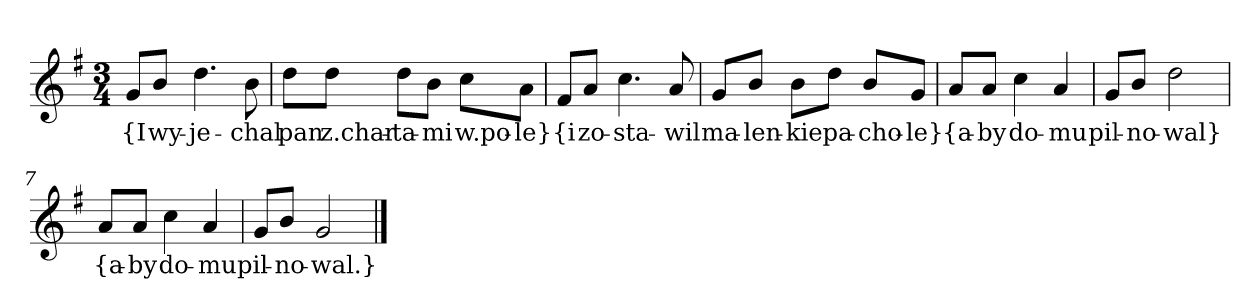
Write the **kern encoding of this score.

**kern	**text
*part1	*part1
*staff1	*staff1
*clefG2	*
*k[f#]	*
*G:	*
*M3/4	*
=	=
8g/L	{I
8b/J	wy-
4.dd	-je-
8b	-chal
=2	=2
8dd\L	pan
8dd\J	z.char-
8dd\L	-ta-
8b\J	-mi
8cc\L	w.po-
8a\J	-le}
=3y	=3y
8f#/L	{i
8a/J	zo-
4.cc	-sta-
8a	-wil
=4	=4
8g/L	ma-
8b/J	-len-
8b\L	-kie
8dd\J	pa-
8b/L	-cho-
8g/J	-le}
=5y	=5y
8a/L	{a-
8a/J	-by
4cc	do-
4a	-mu
=6	=6
8g/L	pil-
8b/J	-no-
2dd	-wal}
=7y	=7y
8a/L	{a-
8a/J	-by
4cc	do-
4a	-mu
=8	=8
8g/L	pil-
8b/J	-no-
2g	-wal.}
==	==
*-	*-
